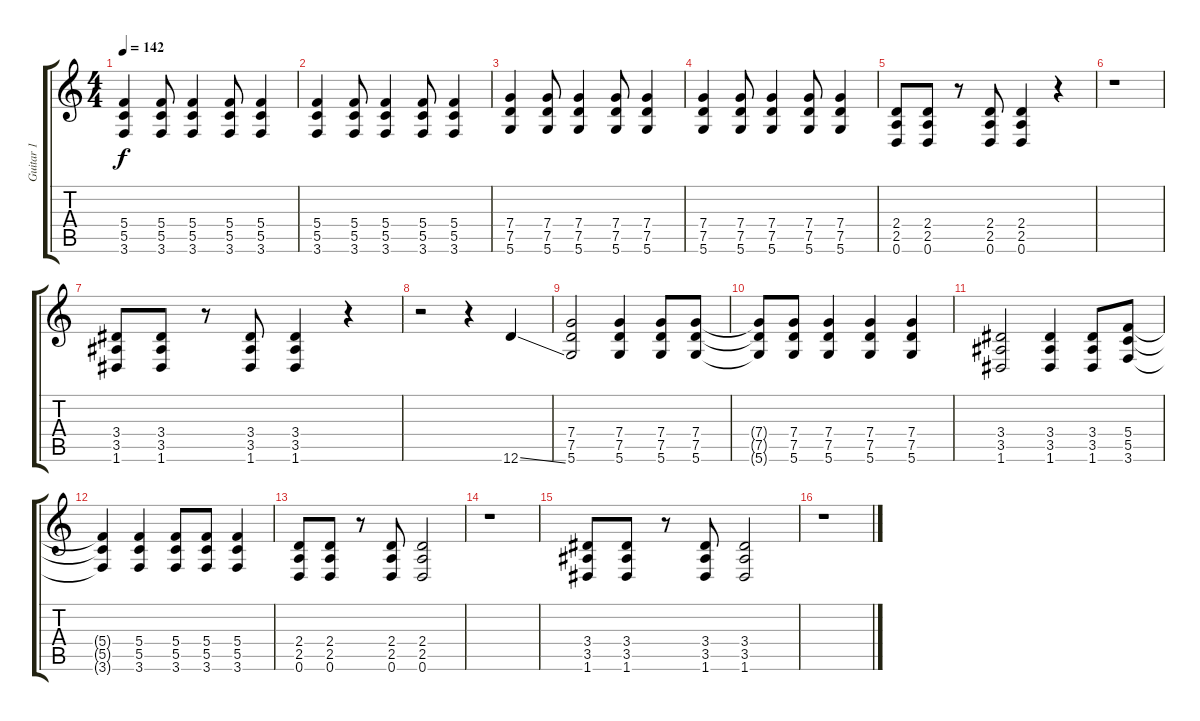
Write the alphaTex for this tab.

\track ("Guitar 1" "Guitar 1") {instrument distortionguitar}
\staff {score tabs}
\tuning (D4 A3 F3 C3 G2 D2) {hide}
\ts (4 4)
\tempo 142
\clef g2
\ks c
(5.4 5.5 3.6).4{dy f} (5.4 5.5 3.6).8 (5.4 5.5 3.6).4 (5.4 5.5 3.6).8 (5.4 5.5 3.6).4 |
(5.4 5.5 3.6).4 (5.4 5.5 3.6).8 (5.4 5.5 3.6).4 (5.4 5.5 3.6).8 (5.4 5.5 3.6).4 |
(7.4 7.5 5.6).4 (7.4 7.5 5.6).8 (7.4 7.5 5.6).4 (7.4 7.5 5.6).8 (7.4 7.5 5.6).4 |
(7.4 7.5 5.6).4 (7.4 7.5 5.6).8 (7.4 7.5 5.6).4 (7.4 7.5 5.6).8 (7.4 7.5 5.6).4 |
(2.4 2.5 0.6).8 (2.4 2.5 0.6).8 r.8 (2.4 2.5 0.6).8 (2.4 2.5 0.6).4 r.4 |
r.1 |
(3.4 3.5 1.6).8 (3.4 3.5 1.6).8 r.8 (3.4 3.5 1.6).8 (3.4 3.5 1.6).4 r.4 |
r.2 r.4 12.6{ss}.4 |
(7.4 7.5 5.6).2 (7.4 7.5 5.6).4 (7.4 7.5 5.6).8 (7.4 7.5 5.6).8 |
(7.4{t} 7.5{t} 5.6{t}).8 (7.4 7.5 5.6).8 (7.4 7.5 5.6).4 (7.4 7.5 5.6).4 (7.4 7.5 5.6).4 |
(3.4 3.5 1.6).2 (3.4 3.5 1.6).4 (3.4 3.5 1.6).8 (5.4 5.5 3.6).8 |
(5.4{t} 5.5{t} 3.6{t}).4 (5.4 5.5 3.6).4 (5.4 5.5 3.6).8 (5.4 5.5 3.6).8 (5.4 5.5 3.6).4 |
(2.4 2.5 0.6).8 (2.4 2.5 0.6).8 r.8 (2.4 2.5 0.6).8 (2.4 2.5 0.6).2 |
r.1 |
(3.4 3.5 1.6).8 (3.4 3.5 1.6).8 r.8 (3.4 3.5 1.6).8 (3.4 3.5 1.6).2 |
r.1
